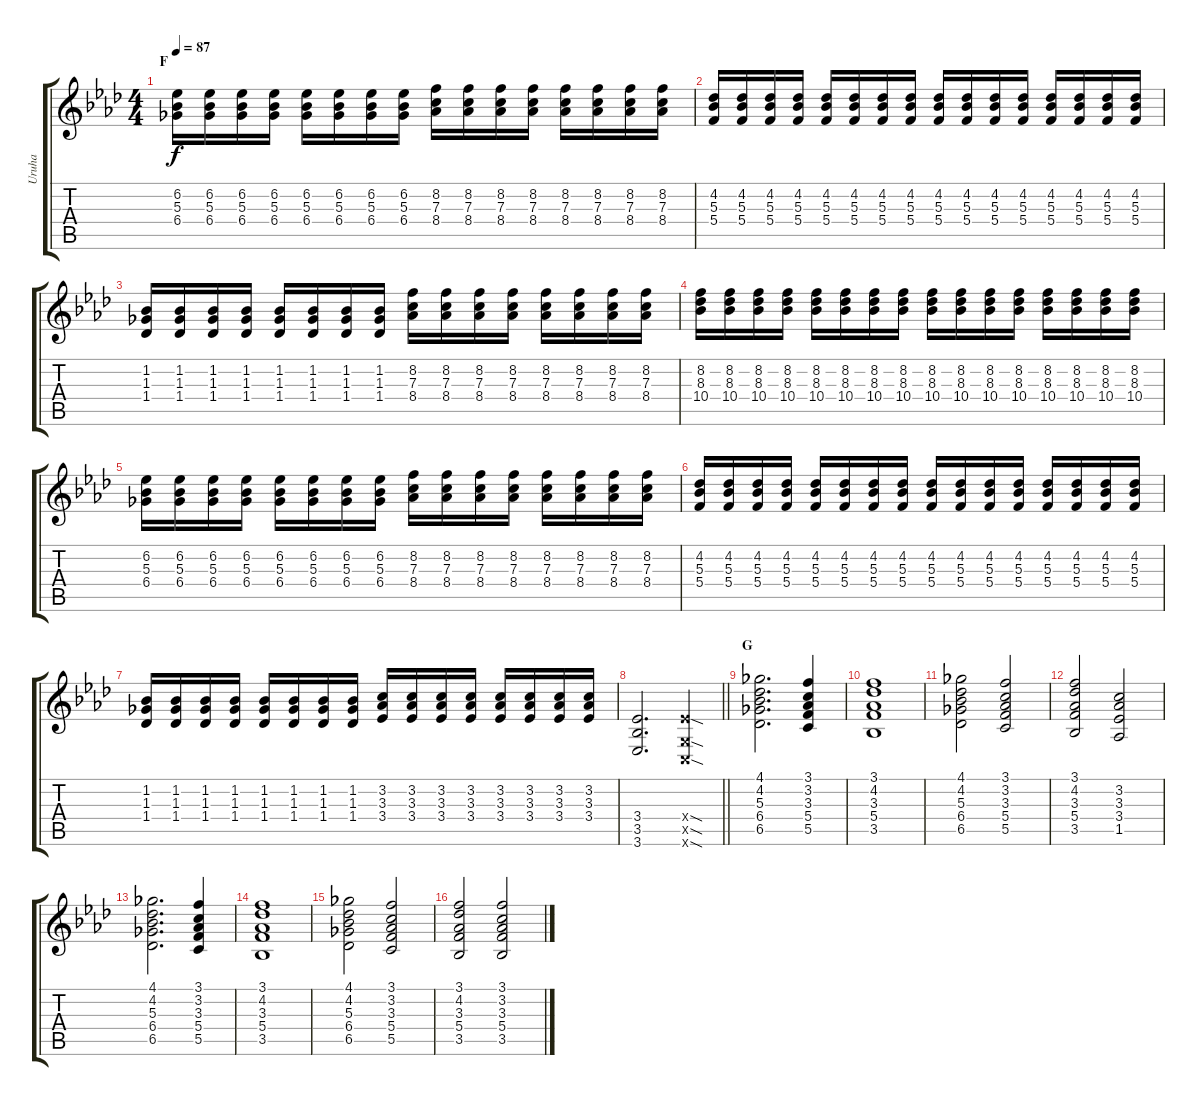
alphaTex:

\track ("Uruha" "Uruha") {instrument overdrivenguitar}
\staff {score tabs}
\tuning (D4 A3 F3 C3 G2 C2) {hide}
\ts (4 4)
\section ("" "F")
\tempo 87
\clef g2
\ks ab
(6.2 5.3 6.4).16{dy f} (6.2 5.3 6.4).16 (6.2 5.3 6.4).16 (6.2 5.3 6.4).16 (6.2 5.3 6.4).16 (6.2 5.3 6.4).16 (6.2 5.3 6.4).16 (6.2 5.3 6.4).16 (8.2 7.3 8.4).16 (8.2 7.3 8.4).16 (8.2 7.3 8.4).16 (8.2 7.3 8.4).16 (8.2 7.3 8.4).16 (8.2 7.3 8.4).16 (8.2 7.3 8.4).16 (8.2 7.3 8.4).16 |
(4.2 5.3 5.4).16 (4.2 5.3 5.4).16 (4.2 5.3 5.4).16 (4.2 5.3 5.4).16 (4.2 5.3 5.4).16 (4.2 5.3 5.4).16 (4.2 5.3 5.4).16 (4.2 5.3 5.4).16 (4.2 5.3 5.4).16 (4.2 5.3 5.4).16 (4.2 5.3 5.4).16 (4.2 5.3 5.4).16 (4.2 5.3 5.4).16 (4.2 5.3 5.4).16 (4.2 5.3 5.4).16 (4.2 5.3 5.4).16 |
(1.2 1.3 1.4).16 (1.2 1.3 1.4).16 (1.2 1.3 1.4).16 (1.2 1.3 1.4).16 (1.2 1.3 1.4).16 (1.2 1.3 1.4).16 (1.2 1.3 1.4).16 (1.2 1.3 1.4).16 (8.2 7.3 8.4).16 (8.2 7.3 8.4).16 (8.2 7.3 8.4).16 (8.2 7.3 8.4).16 (8.2 7.3 8.4).16 (8.2 7.3 8.4).16 (8.2 7.3 8.4).16 (8.2 7.3 8.4).16 |
(8.2 8.3 10.4).16 (8.2 8.3 10.4).16 (8.2 8.3 10.4).16 (8.2 8.3 10.4).16 (8.2 8.3 10.4).16 (8.2 8.3 10.4).16 (8.2 8.3 10.4).16 (8.2 8.3 10.4).16 (8.2 8.3 10.4).16 (8.2 8.3 10.4).16 (8.2 8.3 10.4).16 (8.2 8.3 10.4).16 (8.2 8.3 10.4).16 (8.2 8.3 10.4).16 (8.2 8.3 10.4).16 (8.2 8.3 10.4).16 |
(6.2 5.3 6.4).16 (6.2 5.3 6.4).16 (6.2 5.3 6.4).16 (6.2 5.3 6.4).16 (6.2 5.3 6.4).16 (6.2 5.3 6.4).16 (6.2 5.3 6.4).16 (6.2 5.3 6.4).16 (8.2 7.3 8.4).16 (8.2 7.3 8.4).16 (8.2 7.3 8.4).16 (8.2 7.3 8.4).16 (8.2 7.3 8.4).16 (8.2 7.3 8.4).16 (8.2 7.3 8.4).16 (8.2 7.3 8.4).16 |
(4.2 5.3 5.4).16 (4.2 5.3 5.4).16 (4.2 5.3 5.4).16 (4.2 5.3 5.4).16 (4.2 5.3 5.4).16 (4.2 5.3 5.4).16 (4.2 5.3 5.4).16 (4.2 5.3 5.4).16 (4.2 5.3 5.4).16 (4.2 5.3 5.4).16 (4.2 5.3 5.4).16 (4.2 5.3 5.4).16 (4.2 5.3 5.4).16 (4.2 5.3 5.4).16 (4.2 5.3 5.4).16 (4.2 5.3 5.4).16 |
(1.2 1.3 1.4).16 (1.2 1.3 1.4).16 (1.2 1.3 1.4).16 (1.2 1.3 1.4).16 (1.2 1.3 1.4).16 (1.2 1.3 1.4).16 (1.2 1.3 1.4).16 (1.2 1.3 1.4).16 (3.2 3.3 3.4).16 (3.2 3.3 3.4).16 (3.2 3.3 3.4).16 (3.2 3.3 3.4).16 (3.2 3.3 3.4).16 (3.2 3.3 3.4).16 (3.2 3.3 3.4).16 (3.2 3.3 3.4).16 |
\barLineRight lightlight
(3.4 3.5 3.6).2{d} (3.4{sod x} 0.5{sod x} 0.6{sod x}).4 |
\section ("" "G")
(4.1 4.2 5.3 6.4 6.5).2{d} (3.1 3.2 3.3 5.4 5.5).4 |
(3.1 4.2 3.3 5.4 3.5).1 |
(4.1 4.2 5.3 6.4 6.5).2 (3.1 3.2 3.3 5.4 5.5).2 |
(3.1 4.2 3.3 5.4 3.5).2 (3.2 3.3 3.4 1.5).2 |
(4.1 4.2 5.3 6.4 6.5).2{d} (3.1 3.2 3.3 5.4 5.5).4 |
(3.1 4.2 3.3 5.4 3.5).1 |
(4.1 4.2 5.3 6.4 6.5).2 (3.1 3.2 3.3 5.4 5.5).2 |
(3.1 4.2 3.3 5.4 3.5).2 (3.1 3.2 3.3 5.4 3.5).2
